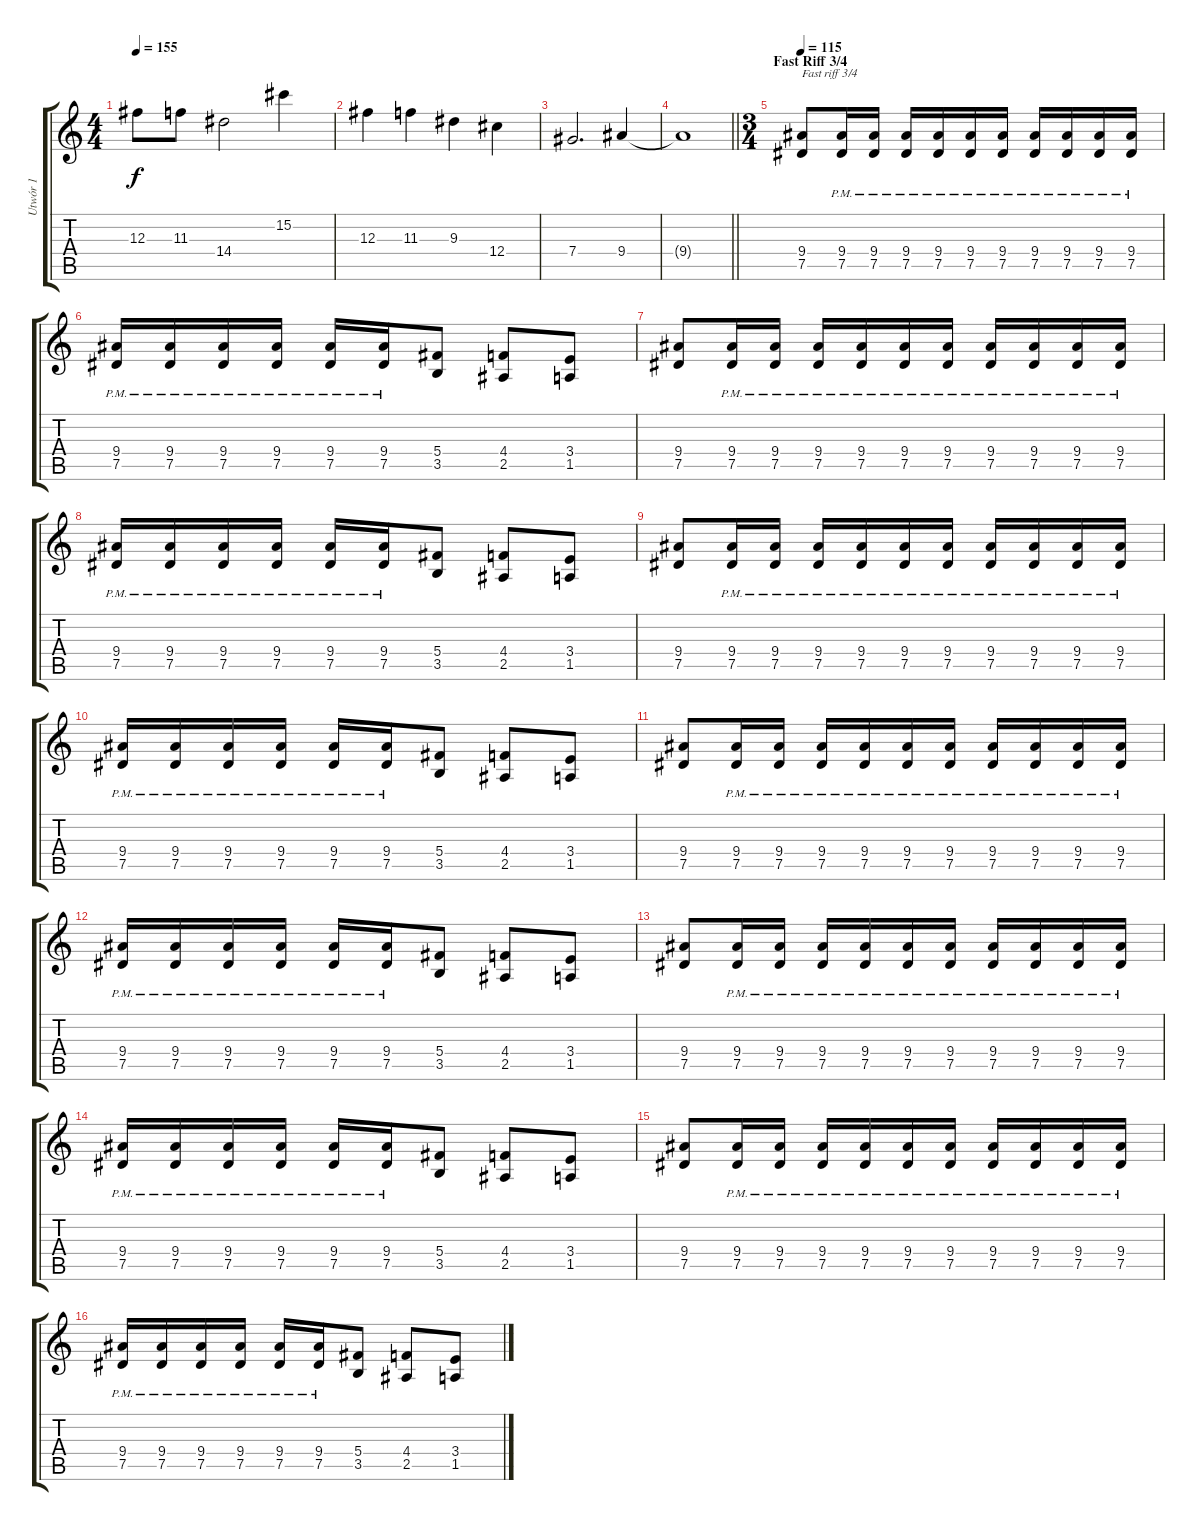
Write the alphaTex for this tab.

\track ("Utwór 1" "Utwór 1") {instrument overdrivenguitar}
\staff {score tabs}
\tuning (Eb4 Bb3 Gb3 Db3 Ab2 Eb2) {hide}
\ts (4 4)
\tempo 155
\clef g2
\ks c
12.3.8{dy f} 11.3.8 14.4.2 15.2.4 |
12.3.4 11.3.4 9.3.4 12.4.4 |
7.4.2{d} 9.4.4 |
\barLineRight lightlight
9.4{t}.1 |
\ts (3 4)
\section ("" "Fast Riff 3/4")
\tempo 115
(9.4 7.5).8{txt "Fast riff 3/4"} (9.4{pm} 7.5{pm}).16 (9.4{pm} 7.5{pm}).16 (9.4{pm} 7.5{pm}).16 (9.4{pm} 7.5{pm}).16 (9.4{pm} 7.5{pm}).16 (9.4{pm} 7.5{pm}).16 (9.4{pm} 7.5{pm}).16 (9.4{pm} 7.5{pm}).16 (9.4{pm} 7.5{pm}).16 (9.4{pm} 7.5{pm}).16 |
(9.4{pm} 7.5{pm}).16 (9.4{pm} 7.5{pm}).16 (9.4{pm} 7.5{pm}).16 (9.4{pm} 7.5{pm}).16 (9.4{pm} 7.5{pm}).16 (9.4{pm} 7.5{pm}).16 (5.4 3.5).8 (4.4 2.5).8 (3.4 1.5).8 |
(9.4 7.5).8 (9.4{pm} 7.5{pm}).16 (9.4{pm} 7.5{pm}).16 (9.4{pm} 7.5{pm}).16 (9.4{pm} 7.5{pm}).16 (9.4{pm} 7.5{pm}).16 (9.4{pm} 7.5{pm}).16 (9.4{pm} 7.5{pm}).16 (9.4{pm} 7.5{pm}).16 (9.4{pm} 7.5{pm}).16 (9.4{pm} 7.5{pm}).16 |
(9.4{pm} 7.5{pm}).16 (9.4{pm} 7.5{pm}).16 (9.4{pm} 7.5{pm}).16 (9.4{pm} 7.5{pm}).16 (9.4{pm} 7.5{pm}).16 (9.4{pm} 7.5{pm}).16 (5.4 3.5).8 (4.4 2.5).8 (3.4 1.5).8 |
(9.4 7.5).8 (9.4{pm} 7.5{pm}).16 (9.4{pm} 7.5{pm}).16 (9.4{pm} 7.5{pm}).16 (9.4{pm} 7.5{pm}).16 (9.4{pm} 7.5{pm}).16 (9.4{pm} 7.5{pm}).16 (9.4{pm} 7.5{pm}).16 (9.4{pm} 7.5{pm}).16 (9.4{pm} 7.5{pm}).16 (9.4{pm} 7.5{pm}).16 |
(9.4{pm} 7.5{pm}).16 (9.4{pm} 7.5{pm}).16 (9.4{pm} 7.5{pm}).16 (9.4{pm} 7.5{pm}).16 (9.4{pm} 7.5{pm}).16 (9.4{pm} 7.5{pm}).16 (5.4 3.5).8 (4.4 2.5).8 (3.4 1.5).8 |
(9.4 7.5).8 (9.4{pm} 7.5{pm}).16 (9.4{pm} 7.5{pm}).16 (9.4{pm} 7.5{pm}).16 (9.4{pm} 7.5{pm}).16 (9.4{pm} 7.5{pm}).16 (9.4{pm} 7.5{pm}).16 (9.4{pm} 7.5{pm}).16 (9.4{pm} 7.5{pm}).16 (9.4{pm} 7.5{pm}).16 (9.4{pm} 7.5{pm}).16 |
(9.4{pm} 7.5{pm}).16 (9.4{pm} 7.5{pm}).16 (9.4{pm} 7.5{pm}).16 (9.4{pm} 7.5{pm}).16 (9.4{pm} 7.5{pm}).16 (9.4{pm} 7.5{pm}).16 (5.4 3.5).8 (4.4 2.5).8 (3.4 1.5).8 |
(9.4 7.5).8 (9.4{pm} 7.5{pm}).16 (9.4{pm} 7.5{pm}).16 (9.4{pm} 7.5{pm}).16 (9.4{pm} 7.5{pm}).16 (9.4{pm} 7.5{pm}).16 (9.4{pm} 7.5{pm}).16 (9.4{pm} 7.5{pm}).16 (9.4{pm} 7.5{pm}).16 (9.4{pm} 7.5{pm}).16 (9.4{pm} 7.5{pm}).16 |
(9.4{pm} 7.5{pm}).16 (9.4{pm} 7.5{pm}).16 (9.4{pm} 7.5{pm}).16 (9.4{pm} 7.5{pm}).16 (9.4{pm} 7.5{pm}).16 (9.4{pm} 7.5{pm}).16 (5.4 3.5).8 (4.4 2.5).8 (3.4 1.5).8 |
(9.4 7.5).8 (9.4{pm} 7.5{pm}).16 (9.4{pm} 7.5{pm}).16 (9.4{pm} 7.5{pm}).16 (9.4{pm} 7.5{pm}).16 (9.4{pm} 7.5{pm}).16 (9.4{pm} 7.5{pm}).16 (9.4{pm} 7.5{pm}).16 (9.4{pm} 7.5{pm}).16 (9.4{pm} 7.5{pm}).16 (9.4{pm} 7.5{pm}).16 |
(9.4{pm} 7.5{pm}).16 (9.4{pm} 7.5{pm}).16 (9.4{pm} 7.5{pm}).16 (9.4{pm} 7.5{pm}).16 (9.4{pm} 7.5{pm}).16 (9.4{pm} 7.5{pm}).16 (5.4 3.5).8 (4.4 2.5).8 (3.4 1.5).8
